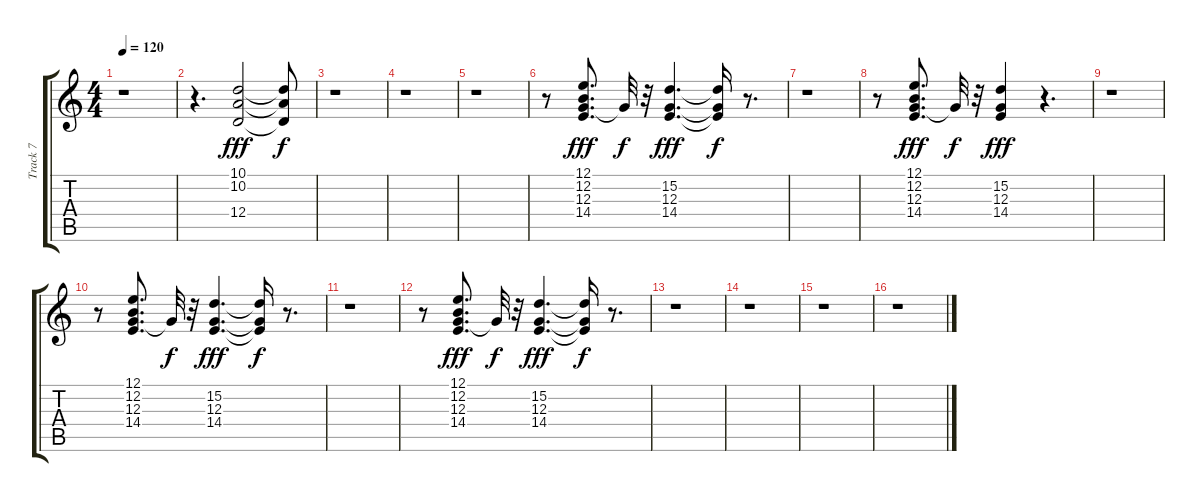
\track ("Track 7" "Track 7") {instrument acousticgrandpiano}
\staff {score tabs}
\tuning (E4 B3 G3 D3 A2 E2) {hide}
\ts (4 4)
\tempo 120
\clef g2
\ks c
r.1{dy f} |
r.4{d} (10.1 10.2 12.4).2{dy fff} (10.1{t} 10.2{t} 12.4{t}).8{dy f} |
r.1 |
r.1 |
r.1 |
r.8 (12.1 12.2 12.3 14.4).8{d dy fff} 12.3{t}.32{dy f} r.32 (15.2 12.3 14.4).4{d dy fff} (15.2{t} 12.3{t} 14.4{t}).16{dy f} r.8{d} |
r.1 |
r.8 (12.1 12.2 12.3 14.4).8{d dy fff} 12.3{t}.32{dy f} r.32 (15.2 12.3 14.4).4{dy fff} r.4{d} |
r.1 |
r.8 (12.1 12.2 12.3 14.4).8{d} 12.3{t}.32{dy f} r.32 (15.2 12.3 14.4).4{d dy fff} (15.2{t} 12.3{t} 14.4{t}).16{dy f} r.8{d} |
r.1 |
r.8 (12.1 12.2 12.3 14.4).8{d dy fff} 12.3{t}.32{dy f} r.32 (15.2 12.3 14.4).4{d dy fff} (15.2{t} 12.3{t} 14.4{t}).16{dy f} r.8{d} |
r.1 |
r.1 |
r.1 |
r.1
